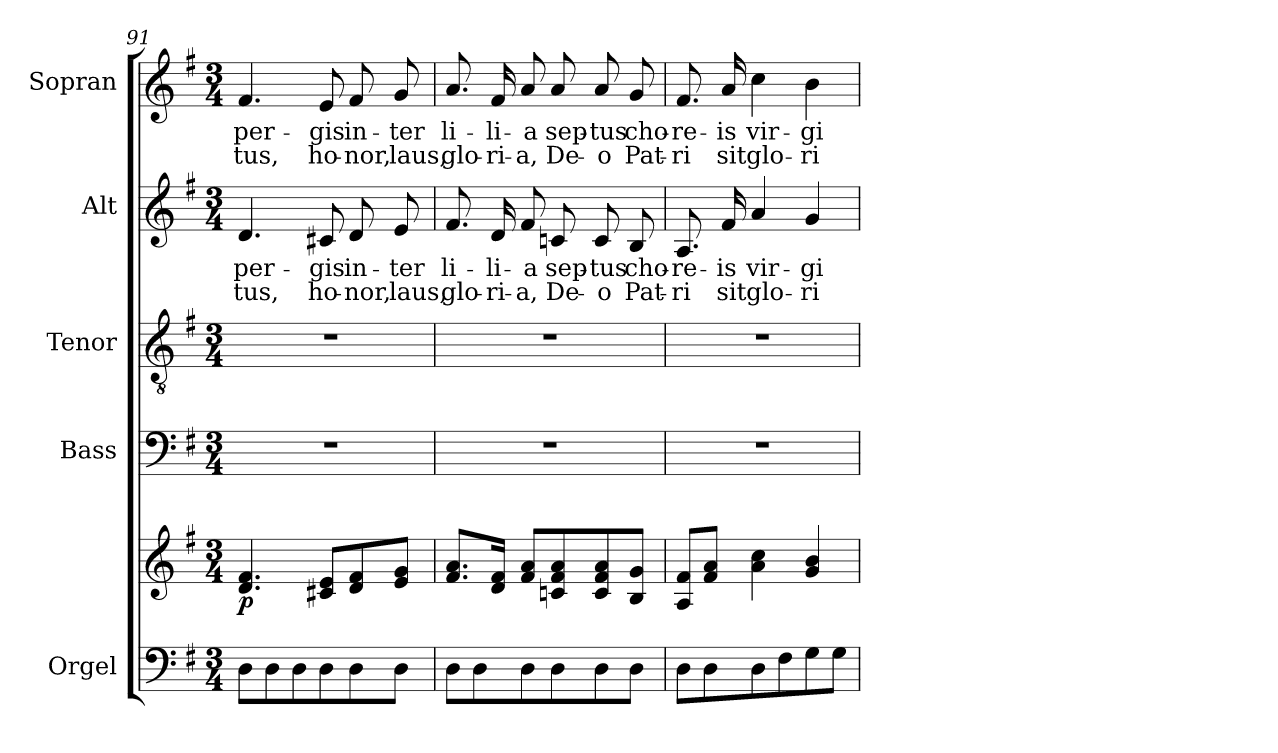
**kern	**kern	**dynam	**kern	**kern	**kern	**text	**text	**kern	**text	**text
*part5	*part5	*part5	*part4	*part3	*part2	*part2	*part2	*part1	*part1	*part1
*staff6	*staff5	*staff5/6	*staff4	*staff3	*staff2	*staff2	*staff2	*staff1	*staff1	*staff1
*I"Orgel	*	*	*I"Bass	*I"Tenor	*I"Alt	*	*	*I"Sopran	*	*
*I'Org.	*	*	*I'B.	*I'T.	*I'A.	*	*	*I'S.	*	*
*clefF4	*clefG2	*	*clefF4	*clefGv2	*clefG2	*	*	*clefG2	*	*
*k[f#]	*k[f#]	*	*k[f#]	*k[f#]	*k[f#]	*	*	*k[f#]	*	*
*G:	*G:	*	*G:	*G:	*G:	*	*	*G:	*	*
*M3/4	*M3/4	*	*M3/4	*M3/4	*M3/4	*	*	*M3/4	*	*
=91	=91	=91	=91	=91	=91	=91	=91	=91	=91	=91
!	!	!LO:DY:b	!	!	!	!LO:LY:b	!LO:LY:b	!	!LO:LY:b	!LO:LY:b
8D\L	4.d/ 4.f#/	p	2.r	2.r	4.d/	per-	-tus,	4.f#/	per-	-tus,
8D\	.	.	.	.	.	.	.	.	.	.
8D\	.	.	.	.	.	.	.	.	.	.
!	!	!	!	!	!	!LO:LY:b	!LO:LY:b	!	!LO:LY:b	!LO:LY:b
8D\	8c#X/ 8e/L	.	.	.	8c#X/	-gis	ho-	8e/	-gis	ho-
!	!	!	!	!	!	!LO:LY:b	!LO:LY:b	!	!LO:LY:b	!LO:LY:b
8D\	8d/ 8f#/	.	.	.	8d/	in-	-nor,	8f#/	in-	-nor,
!	!	!	!	!	!	!LO:LY:b	!LO:LY:b	!	!LO:LY:b	!LO:LY:b
8D\J	8e/ 8g/J	.	.	.	8e/	-ter	laus,	8g/	-ter	laus,
!!LO:PB:g=z
=92	=92	=92	=92	=92	=92	=92	=92	=92	=92	=92
!	!	!	!	!	!	!LO:LY:b	!LO:LY:b	!	!LO:LY:b	!LO:LY:b
8D\L	8.f#/ 8.a/L	.	2.r	2.r	8.f#/	li-	glo-	8.a/	li-	glo-
8D\	.	.	.	.	.	.	.	.	.	.
!	!	!	!	!	!	!LO:LY:b	!LO:LY:b	!	!LO:LY:b	!LO:LY:b
.	16d/ 16f#/Jk	.	.	.	16d/	-li-	-ri-	16f#/	-li-	-ri-
!	!	!	!	!	!	!LO:LY:b	!LO:LY:b	!	!LO:LY:b	!LO:LY:b
8D\	8f#/ 8a/L	.	.	.	8f#/	-a	-a,	8a/	-a	-a,
!	!	!	!	!	!	!LO:LY:b	!LO:LY:b	!	!LO:LY:b	!LO:LY:b
8D\	8cn/ 8f#/ 8a/	.	.	.	8cn/	sep-	De-	8a/	sep-	De-
!	!	!	!	!	!	!LO:LY:b	!LO:LY:b	!	!LO:LY:b	!LO:LY:b
8D\	8c/ 8f#/ 8a/	.	.	.	8c/	-tus	-o	8a/	-tus	-o
!	!	!	!	!	!	!LO:LY:b	!LO:LY:b	!	!LO:LY:b	!LO:LY:b
8D\J	8B/ 8g/J	.	.	.	8B/	cho-	Pat-	8g/	cho-	Pat-
=93	=93	=93	=93	=93	=93	=93	=93	=93	=93	=93
!	!	!	!	!	!	!LO:LY:b	!LO:LY:b	!	!LO:LY:b	!LO:LY:b
8D\L	8A/ 8f#/L	.	2.r	2.r	8.A/	-re-	-ri	8.f#/	-re-	-ri
8D\	8f#/ 8a/J	.	.	.	.	.	.	.	.	.
!	!	!	!	!	!	!LO:LY:b	!LO:LY:b	!	!LO:LY:b	!LO:LY:b
.	.	.	.	.	16f#/	-is	sit	16a/	-is	sit
!	!	!	!	!	!	!LO:LY:b	!LO:LY:b	!	!LO:LY:b	!LO:LY:b
8D\	4a\ 4cc\	.	.	.	4a/	vir-	glo-	4cc\	vir-	glo-
8F#\	.	.	.	.	.	.	.	.	.	.
!	!	!	!	!	!	!LO:LY:b	!LO:LY:b	!	!LO:LY:b	!LO:LY:b
8G\	4g/ 4b/	.	.	.	4g/	-gi-	-ri-	4b\	-gi-	-ri-
8G\J	.	.	.	.	.	.	.	.	.	.
=	=	=	=	=	=	=	=	=	=	=
*-	*-	*-	*-	*-	*-	*-	*-	*-	*-	*-
